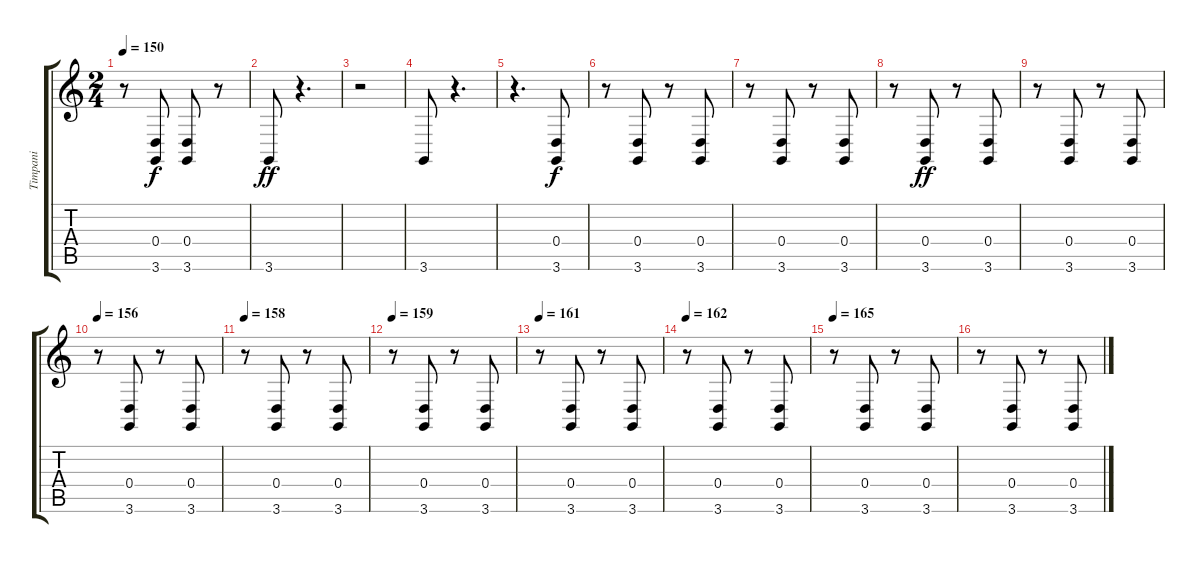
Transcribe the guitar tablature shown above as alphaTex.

\track ("Timpani" "Timpani") {instrument timpani}
\staff {score tabs}
\tuning (E4 B3 G3 D3 A2 E2) {hide}
\ts (2 4)
\tempo 150
\clef g2
\ks c
r.8{dy f} (0.4 3.6).8 (0.4 3.6).8 r.8 |
3.6.8{dy ff} r.4{d} |
r.2 |
3.6.8 r.4{d} |
r.4{d} (0.4 3.6).8{dy f} |
r.8 (0.4 3.6).8 r.8 (0.4 3.6).8 |
r.8 (0.4 3.6).8 r.8 (0.4 3.6).8 |
r.8 (0.4 3.6).8{dy ff} r.8 (0.4 3.6).8 |
r.8 (0.4 3.6).8 r.8 (0.4 3.6).8 |
\tempo 156
r.8 (0.4 3.6).8 r.8 (0.4 3.6).8 |
\tempo 158
r.8 (0.4 3.6).8 r.8 (0.4 3.6).8 |
\tempo 159
r.8 (0.4 3.6).8 r.8 (0.4 3.6).8 |
\tempo 161
r.8 (0.4 3.6).8 r.8 (0.4 3.6).8 |
\tempo 162
r.8 (0.4 3.6).8 r.8 (0.4 3.6).8 |
\tempo 165
r.8 (0.4 3.6).8 r.8 (0.4 3.6).8 |
r.8 (0.4 3.6).8 r.8 (0.4 3.6).8
